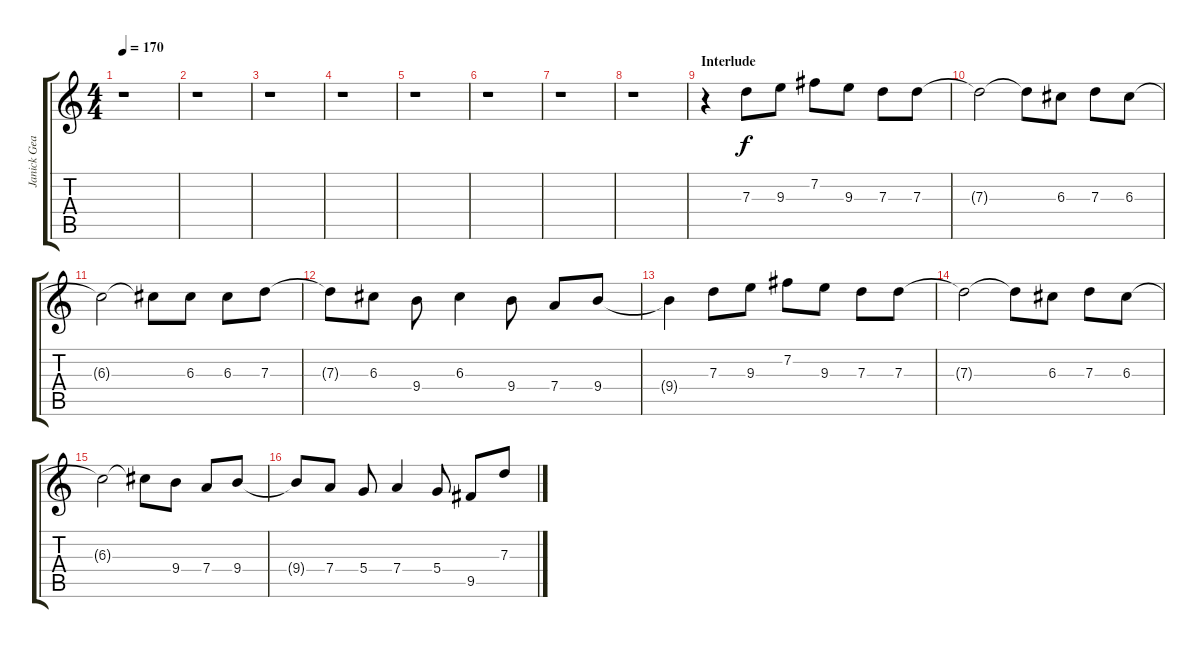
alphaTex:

\track ("Janick Gears" "Janick Gea") {instrument overdrivenguitar}
\staff {score tabs}
\tuning (E4 B3 G3 D3 A2 E2) {hide}
\ts (4 4)
\tempo 170
\clef g2
\ks c
r.1{dy f} |
r.1 |
r.1 |
r.1 |
r.1 |
r.1 |
r.1 |
r.1 |
\section ("" "Interlude")
r.4 7.3.8 9.3.8 7.2.8 9.3.8 7.3.8 7.3.8 |
7.3{t}.2 7.3{t}.8 6.3.8 7.3.8 6.3.8 |
6.3{t}.2 6.3{t}.8 6.3.8 6.3.8 7.3.8 |
7.3{t}.8 6.3.8 9.4.8 6.3.4 9.4.8 7.4.8 9.4.8 |
9.4{t}.4 7.3.8 9.3.8 7.2.8 9.3.8 7.3.8 7.3.8 |
7.3{t}.2 7.3{t}.8 6.3.8 7.3.8 6.3.8 |
6.3{t}.2 6.3{t}.8 9.4.8 7.4.8 9.4.8 |
9.4{t}.8 7.4.8 5.4.8 7.4.4 5.4.8 9.5.8 7.3.8
